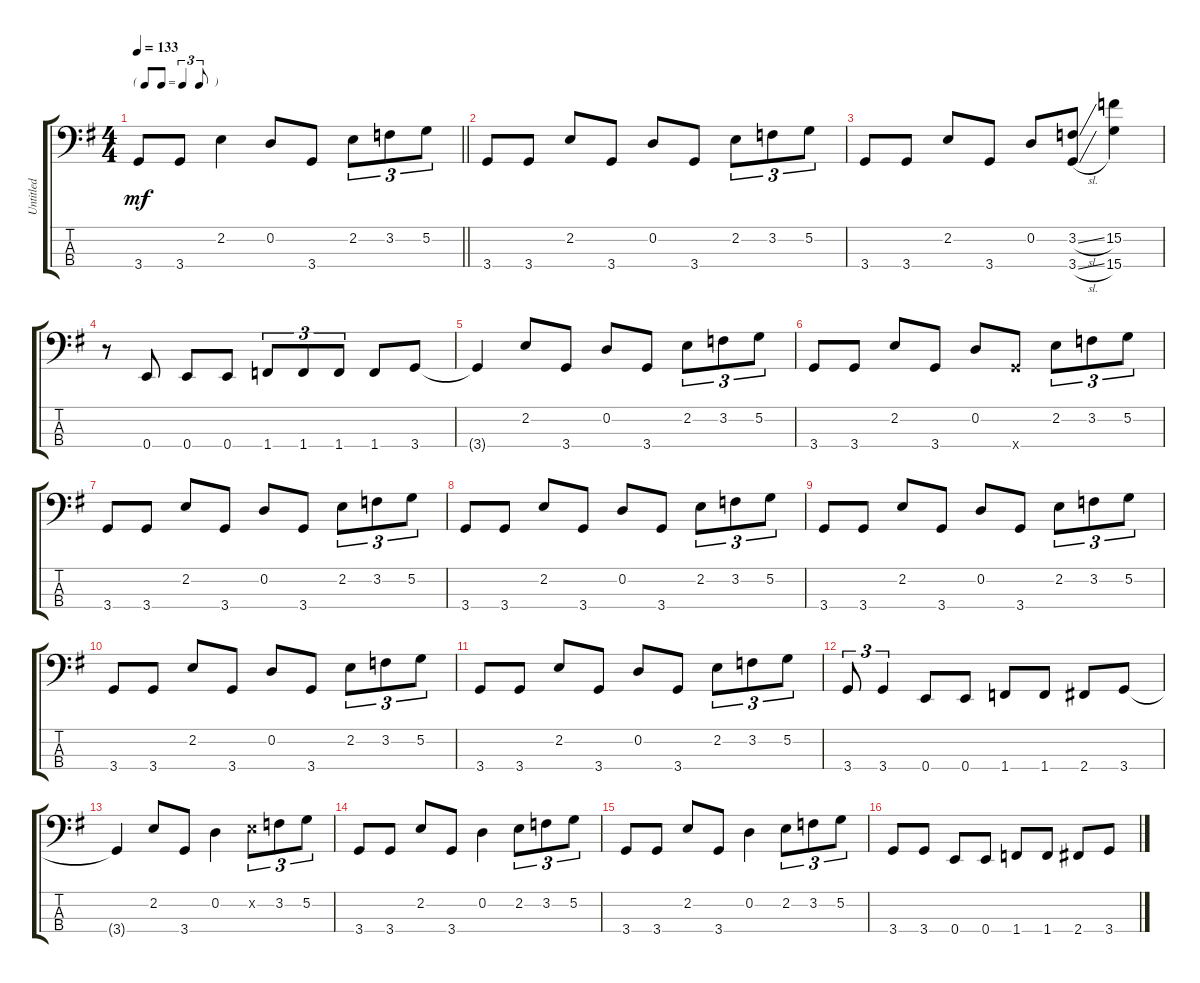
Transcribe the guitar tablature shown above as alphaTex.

\track ("Untitled" "Untitled") {instrument electricbasspick}
\staff {score tabs}
\tuning (G2 D2 A1 E1) {hide}
\ts (4 4)
\tf triplet8th
\tempo 133
\clef f4
\barLineRight lightlight
\ks g
3.4{t}.8{dy mf} 3.4.8 2.2.4 0.2.8 3.4.8 2.2.8{tu (3 2)} 3.2.8{tu (3 2)} 5.2.8{tu (3 2)} |
3.4.8 3.4.8 2.2.8 3.4.8 0.2.8 3.4.8 2.2.8{tu (3 2)} 3.2.8{tu (3 2)} 5.2.8{tu (3 2)} |
3.4.8 3.4.8 2.2.8 3.4.8 0.2.8 (3.2{sl} 3.4{sl}).8 (15.2 15.4).4 |
r.8 0.4.8 0.4.8 0.4.8 1.4.8{tu (3 2)} 1.4.8{tu (3 2)} 1.4.8{tu (3 2)} 1.4.8 3.4.8 |
3.4{t}.4 2.2.8 3.4.8 0.2.8 3.4.8 2.2.8{tu (3 2)} 3.2.8{tu (3 2)} 5.2.8{tu (3 2)} |
3.4.8 3.4.8 2.2.8 3.4.8 0.2.8 3.4{x}.8 2.2.8{tu (3 2)} 3.2.8{tu (3 2)} 5.2.8{tu (3 2)} |
3.4.8 3.4.8 2.2.8 3.4.8 0.2.8 3.4.8 2.2.8{tu (3 2)} 3.2.8{tu (3 2)} 5.2.8{tu (3 2)} |
3.4.8 3.4.8 2.2.8 3.4.8 0.2.8 3.4.8 2.2.8{tu (3 2)} 3.2.8{tu (3 2)} 5.2.8{tu (3 2)} |
3.4.8 3.4.8 2.2.8 3.4.8 0.2.8 3.4.8 2.2.8{tu (3 2)} 3.2.8{tu (3 2)} 5.2.8{tu (3 2)} |
3.4.8 3.4.8 2.2.8 3.4.8 0.2.8 3.4.8 2.2.8{tu (3 2)} 3.2.8{tu (3 2)} 5.2.8{tu (3 2)} |
3.4.8 3.4.8 2.2.8 3.4.8 0.2.8 3.4.8 2.2.8{tu (3 2)} 3.2.8{tu (3 2)} 5.2.8{tu (3 2)} |
3.4.8{tu (3 2)} 3.4.4{tu (3 2)} 0.4.8 0.4.8 1.4.8 1.4.8 2.4.8 3.4.8 |
3.4{t}.4 2.2.8 3.4.8 0.2.4 2.2{x}.8{tu (3 2)} 3.2.8{tu (3 2)} 5.2.8{tu (3 2)} |
3.4.8 3.4.8 2.2.8 3.4.8 0.2.4 2.2.8{tu (3 2)} 3.2.8{tu (3 2)} 5.2.8{tu (3 2)} |
3.4.8 3.4.8 2.2.8 3.4.8 0.2.4 2.2.8{tu (3 2)} 3.2.8{tu (3 2)} 5.2.8{tu (3 2)} |
3.4.8 3.4.8 0.4.8 0.4.8 1.4.8 1.4.8 2.4.8 3.4.8
